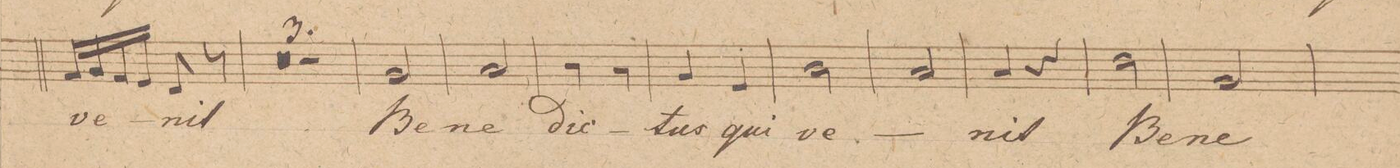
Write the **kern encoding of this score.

**kern	**text
*I"Baſso 2do	*
*clefF4	*
*k[b-]	*
*M2/4	*
16AA/LL	ve-
16BB-/	.
16AA/	.
16GG/JJ	.
8FF/	-nit
8r	.
=44	=44
1r	.
=45	=45
=46	=46
2r	.
=47	=47
2BB-/	Be-
=48	=48
2C/	-ne-
=49	=49
4D\	-dic-
4C\	.
=50	=50
4BB-/	-tus
4FF/	qui
=51	=51
2D\	ve-
=52	=52
2C/	.
=53	=53
4C/	-nit
4r	.
=54	=54
2F\	Be-
=55	=55
2BB-/	-ne-
=56	=56
*-	*-
